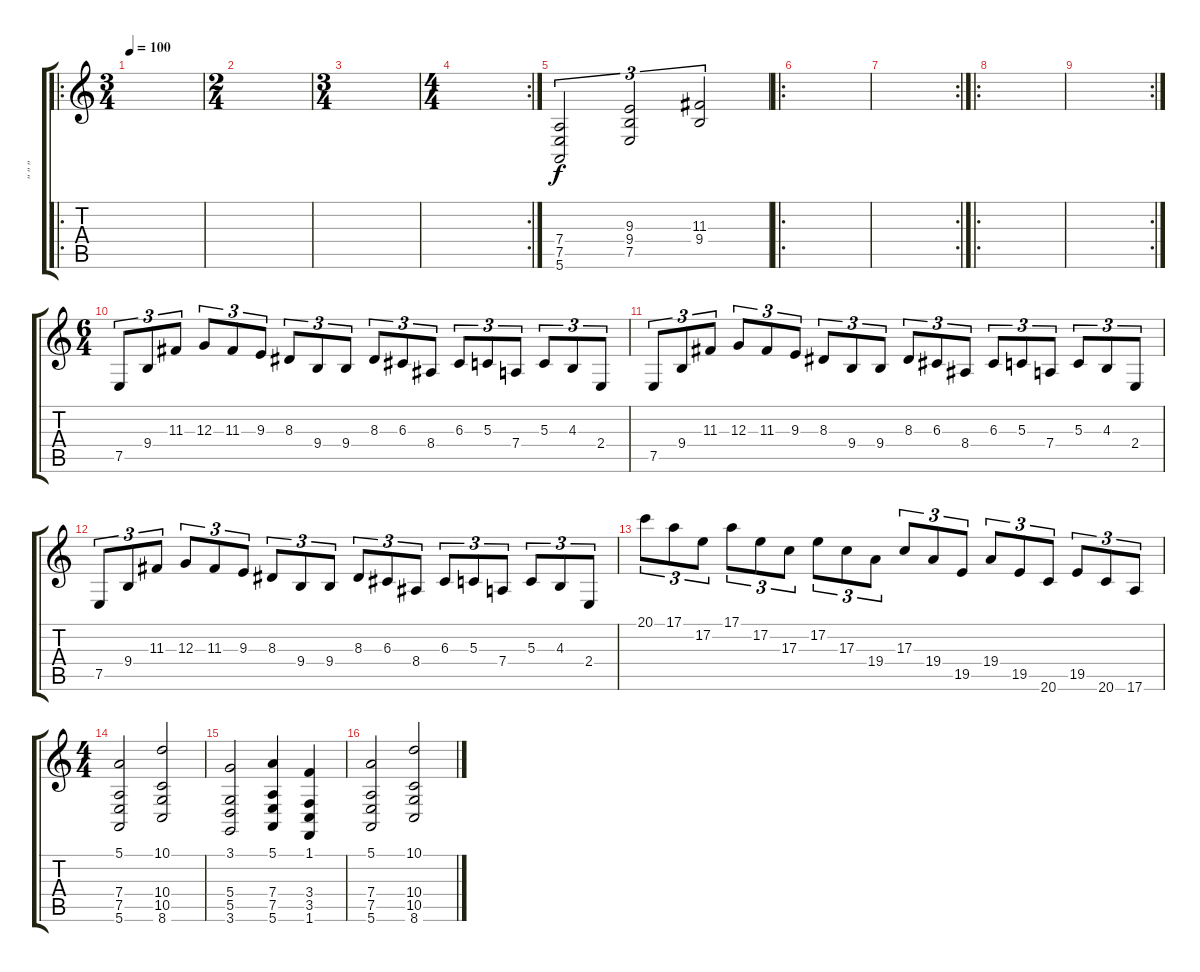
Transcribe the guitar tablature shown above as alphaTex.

\track ("\" \" \"" "\" \" \"") {instrument choiraahs}
\staff {score tabs}
\tuning (E4 B3 G3 D3 A2 E2) {hide}
\ro
\ts (3 4)
\tempo 100
\clef g2
\ks c
|
\ts (2 4)
|
\ts (3 4)
|
\rc 2
\ts (4 4)
|
(7.4 7.5 5.6).2{tu (3 2)} (9.3 9.4 7.5).2{tu (3 2)} (11.3 9.4).2{tu (3 2)} |
\ro
|
\rc 2
|
\ro
|
\rc 2
|
\ts (6 4)
7.5.8{tu (3 2) instrument fx3crystal} 9.4.8{tu (3 2)} 11.3.8{tu (3 2)} 12.3.8{tu (3 2)} 11.3.8{tu (3 2)} 9.3.8{tu (3 2)} 8.3.8{tu (3 2)} 9.4.8{tu (3 2)} 9.4.8{tu (3 2)} 8.3.8{tu (3 2)} 6.3.8{tu (3 2)} 8.4.8{tu (3 2)} 6.3.8{tu (3 2)} 5.3.8{tu (3 2)} 7.4.8{tu (3 2)} 5.3.8{tu (3 2)} 4.3.8{tu (3 2)} 2.4.8{tu (3 2)} |
7.5.8{tu (3 2)} 9.4.8{tu (3 2)} 11.3.8{tu (3 2)} 12.3.8{tu (3 2)} 11.3.8{tu (3 2)} 9.3.8{tu (3 2)} 8.3.8{tu (3 2)} 9.4.8{tu (3 2)} 9.4.8{tu (3 2)} 8.3.8{tu (3 2)} 6.3.8{tu (3 2)} 8.4.8{tu (3 2)} 6.3.8{tu (3 2)} 5.3.8{tu (3 2)} 7.4.8{tu (3 2)} 5.3.8{tu (3 2)} 4.3.8{tu (3 2)} 2.4.8{tu (3 2)} |
7.5.8{tu (3 2)} 9.4.8{tu (3 2)} 11.3.8{tu (3 2)} 12.3.8{tu (3 2)} 11.3.8{tu (3 2)} 9.3.8{tu (3 2)} 8.3.8{tu (3 2)} 9.4.8{tu (3 2)} 9.4.8{tu (3 2)} 8.3.8{tu (3 2)} 6.3.8{tu (3 2)} 8.4.8{tu (3 2)} 6.3.8{tu (3 2)} 5.3.8{tu (3 2)} 7.4.8{tu (3 2)} 5.3.8{tu (3 2)} 4.3.8{tu (3 2)} 2.4.8{tu (3 2)} |
20.1.8{tu (3 2)} 17.1.8{tu (3 2)} 17.2.8{tu (3 2)} 17.1.8{tu (3 2)} 17.2.8{tu (3 2)} 17.3.8{tu (3 2)} 17.2.8{tu (3 2)} 17.3.8{tu (3 2)} 19.4.8{tu (3 2)} 17.3.8{tu (3 2)} 19.4.8{tu (3 2)} 19.5.8{tu (3 2)} 19.4.8{tu (3 2)} 19.5.8{tu (3 2)} 20.6.8{tu (3 2)} 19.5.8{tu (3 2)} 20.6.8{tu (3 2)} 17.6.8{tu (3 2)} |
\ts (4 4)
(5.1 7.4 7.5 5.6).2{volume 9 instrument choiraahs} (10.1 10.4 10.5 8.6).2 |
(3.1 5.4 5.5 3.6).2 (5.1 7.4 7.5 5.6).4 (1.1 3.4 3.5 1.6).4 |
(5.1 7.4 7.5 5.6).2{volume 9 instrument choiraahs} (10.1 10.4 10.5 8.6).2
